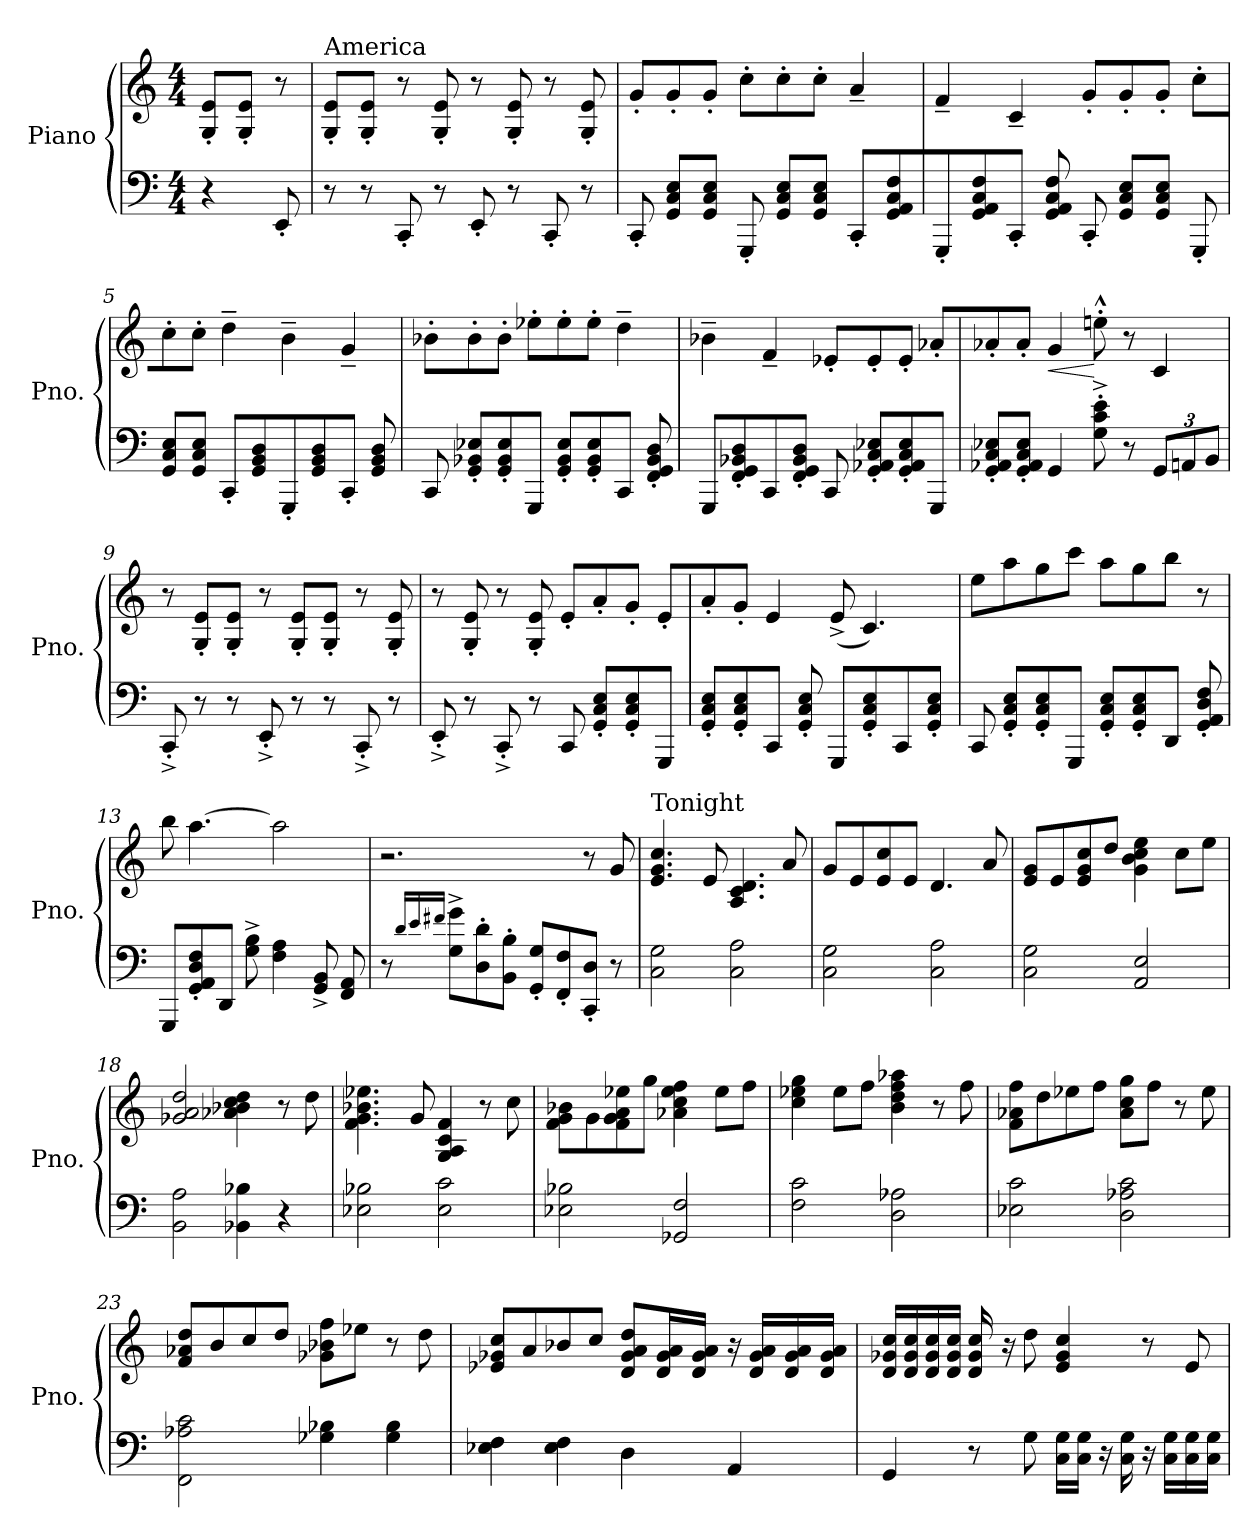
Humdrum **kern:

**kern	**kern	**dynam
*part1	*part1	*part1
*staff2	*staff1	*staff1/2
*I"Piano	*	*
*I'Pno.	*	*
*clefF4	*clefG2	*
*k[]	*k[]	*
*M4/4	*M4/4	*
=1	=1	=1
4r	8G/' 8e/'L	.
.	8G/' 8e/'J	.
8EE'/	8r	.
=2	=2	=2
!	!LO:TX:a:t=America	!
8r	8G/' 8e/'L	.
8r	8G/' 8e/'J	.
8CC'/	8r	.
8r	8G/' 8e/'	.
8EE'/	8r	.
8r	8G/' 8e/'	.
8CC'/	8r	.
8r	8G/' 8e/'	.
=3	=3	=3
8CC'/	8g'/L	.
8GG/ 8C/ 8E/L	8g'/	.
8GG/ 8C/ 8E/J	8g'/J	.
8GGG'/	8cc'\L	.
8GG/ 8C/ 8E/L	8cc'\	.
8GG/ 8C/ 8E/J	8cc'\J	.
8CC'/L	4a~/	.
8GG/ 8AA/ 8C/ 8F/	.	.
=4	=4	=4
8GGG'/	4f~/	.
8GG/ 8AA/ 8C/ 8F/	.	.
8CC'/J	4c~/	.
8GG/ 8AA/ 8C/ 8F/	.	.
8CC'/	8g'/L	.
8GG/ 8C/ 8E/L	8g'/	.
8GG/ 8C/ 8E/J	8g'/J	.
8GGG'/	8cc'\L	.
!!LO:LB:g=z
=5	=5	=5
8GG/ 8C/ 8E/L	8cc'\	.
8GG/ 8C/ 8E/J	8cc'\J	.
8CC'/L	4dd~\	.
8GG/ 8BB/ 8D/	.	.
8GGG'/	4b~\	.
8GG/ 8BB/ 8D/	.	.
8CC'/J	4g~/	.
8GG/ 8BB/ 8D/	.	.
=6	=6	=6
8CC/	8b-X'\L	.
8GG/' 8BB-X/' 8E-X/'L	8b-'\	.
8GG/' 8BB-/' 8E-/'	8b-'\J	.
8GGG/J	8ee-X'\L	.
8GG/' 8BB-/' 8E-/'L	8ee-'\	.
8GG/' 8BB-/' 8E-/'	8ee-'\J	.
8CC/J	4dd~\	.
8FF/' 8GG/' 8BB-/' 8D/'	.	.
=7	=7	=7
8GGG/L	4b-X~\	.
8FF/' 8GG/' 8BB-X/' 8D/'	.	.
8CC/	4f~/	.
8FF/' 8GG/' 8BB-/' 8D/'J	.	.
8CC/	8e-X'/L	.
8GG/' 8AA-X/' 8C/' 8E-X/'L	8e-'/	.
8GG/' 8AA-/' 8C/' 8E-/'	8e-'/J	.
8GGG/J	8a-X'/L	.
=8	=8	=8
8GG/' 8AA-X/' 8C/' 8E-X/'L	8a-X'/	.
8GG/' 8AA-/' 8C/' 8E-/'J	8a-'/J	.
!	!	!LO:HP:b
4GG/	4g/	<
8G\^' 8c\^' 8e\^'	8een'^^\	[
8r	8r	.
*Xbrackettup	*	*
12GG/L	4c/	.
12AAn/	.	.
12BB/J	.	.
!!LO:LB:g=z
=9	=9	=9
8CC^'/	8r	.
8r	8G/' 8e/'L	.
8r	8G/' 8e/'J	.
8EE^'/	8r	.
8r	8G/' 8e/'L	.
8r	8G/' 8e/'J	.
8CC^'/	8r	.
8r	8G/' 8e/'	.
=10	=10	=10
8EE^'/	8r	.
8r	8G/' 8e/'	.
8CC^'/	8r	.
8r	8G/' 8e/'	.
8CC/	8e'/L	.
8GG/' 8C/' 8E/'L	8a'/	.
8GG/' 8C/' 8E/'	8g'/J	.
8GGG/J	8e'/L	.
=11	=11	=11
8GG/' 8C/' 8E/'L	8a'/	.
8GG/' 8C/' 8E/'	8g'/J	.
8CC/J	4e/	.
8GG/' 8C/' 8E/'	.	.
8GGG/L	(8e^/	.
8GG/' 8C/' 8E/'	4.c/)	.
8CC/	.	.
8GG/' 8C/' 8E/'J	.	.
=12	=12	=12
8CC/	8ee\L	.
8GG/' 8C/' 8E/'L	8aa\	.
8GG/' 8C/' 8E/'	8gg\	.
8GGG/J	8ccc\J	.
8GG/' 8C/' 8E/'L	8aa\L	.
8GG/' 8C/' 8E/'	8gg\	.
8DD/J	8bb\J	.
8GG/' 8AA/' 8D/' 8F/'	8r	.
!!LO:LB:g=z
=13	=13	=13
8GGG/L	8bb\	.
8GG/' 8AA/' 8D/' 8F/'	[4.aa\	.
8DD/J	.	.
8G\^ 8B\^	.	.
4F\ 4A\	2aa\]	.
8GG/^ 8BB/^	.	.
8FF/ 8AA/	.	.
=14	=14	=14
8r	2.r	.
16qd/LL	.	.
16qe/	.	.
16qf#X/JJ	.	.
8G\^ 8g\^L	.	.
8D\' 8d\'	.	.
8BB\' 8B\'J	.	.
8GG/' 8G/'L	.	.
8FF/' 8F/'	.	.
8CC/' 8D/'J	8r	.
8r	8g/	.
=15	=15	=15
!	!LO:TX:a:t=Tonight	!
2C\ 2G\	4.e/ 4.g/ 4.cc/	.
.	8e/	.
2C\ 2A\	4.A/ 4.c/ 4.d/	.
.	8a/	.
=16	=16	=16
2C\ 2G\	8g/L	.
.	8e/	.
.	8e/ 8cc/	.
.	8e/J	.
2C\ 2A\	4.d/	.
.	8a/	.
!!LO:LB:g=z
=17	=17	=17
2C\ 2G\	8e/ 8g/L	.
.	8e/	.
.	8e/ 8g/ 8cc/	.
.	8dd/J	.
2AA/ 2E/	4g\ 4b\ 4cc\ 4ee\	.
.	8cc\L	.
.	8ee\J	.
=18	=18	=18
2BB\ 2A\	2g-X/ 2a/ 2dd/	.
4BB-X\ 4B-X\	4a-X\ 4b-X\ 4cc\ 4dd\	.
4r	8r	.
.	8dd\	.
=19	=19	=19
2E-X\ 2B-X\	4.f\ 4.g\ 4.b-X\ 4.ee-X\	.
.	8g/	.
2E-\ 2c\	4G/ 4A/ 4c/ 4f/	.
.	8r	.
.	8cc\	.
=20	=20	=20
2E-X\ 2B-X\	8f\ 8g\ 8b-X\L	.
.	8g\	.
.	8f\ 8g\ 8a\ 8ee-X\	.
.	8gg\J	.
2GG-X/ 2F/	4a-X\ 4cc\ 4ee-\ 4ff\	.
.	8ee-\L	.
.	8ff\J	.
!!LO:PB:g=z
=21	=21	=21
2F\ 2c\	4cc\ 4ee-X\ 4gg\	.
.	8ee-\L	.
.	8ff\J	.
2D\ 2A-X\	4b\ 4dd\ 4ff\ 4aa-X\	.
.	8r	.
.	8ff\	.
=22	=22	=22
2E-X\ 2c\	8f\ 8a-X\ 8ff\L	.
.	8dd\	.
.	8ee-X\	.
.	8ff\J	.
2D\ 2A-X\ 2c\	8a-\ 8cc\ 8gg\L	.
.	8ff\J	.
.	8r	.
.	8ee-\	.
=23	=23	=23
2FF\ 2A-X\ 2c\	8f/ 8a-X/ 8dd/L	.
.	8b/	.
.	8cc/	.
.	8dd/J	.
4G-X\ 4B-X\	8g-X\ 8b-X\ 8ff\L	.
.	8ee-X\J	.
4G-\ 4B-\	8r	.
.	8dd\	.
=24	=24	=24
4E-X\ 4F\	8e-X/ 8g-X/ 8cc/L	.
.	8a/	.
4E-\ 4F\	8b-X/	.
.	8cc/J	.
4D\	8d/ 8g-/ 8a/ 8dd/L	.
.	16d/ 16g-/ 16a/L	.
.	16d/ 16g-/ 16a/JJ	.
4AA/	16r	.
.	16d/ 16g-/ 16a/LL	.
.	16d/ 16g-/ 16a/	.
.	16d/ 16g-/ 16a/JJ	.
!!LO:LB:g=z
=25	=25	=25
4GG/	16d/ 16g-X/ 16cc/LL	.
.	16d/ 16g-/ 16cc/	.
.	16d/ 16g-/ 16cc/	.
.	16d/ 16g-/ 16cc/JJ	.
8r	16d/ 16g-/ 16cc/	.
.	16r	.
8G\	8dd\	.
16C\ 16G\LL	4e/ 4g-/ 4cc/	.
16C\ 16G\JJ	.	.
16r	.	.
16C\ 16G\	.	.
16r	8r	.
16C\ 16G\LL	.	.
16C\ 16G\	8e/	.
16C\ 16G\JJ	.	.
=	=	=
*-	*-	*-
